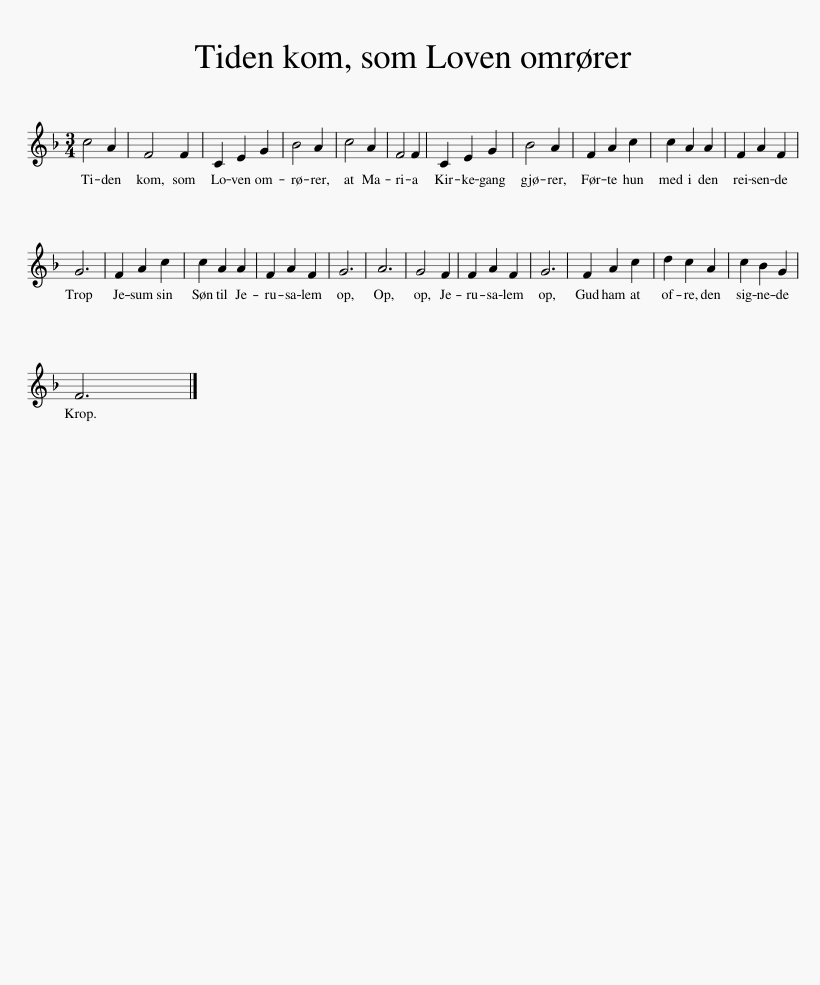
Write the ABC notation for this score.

X:1
L:1/8
M:3/4
I:linebreak $
K:F
V:1 treble
V:1
 c4 A2 | F4 F2 | C2 E2 G2 | B4 A2 | c4 A2 | %5
 F4 F2 | C2 E2 G2 | B4 A2 | F2 A2 c2 | c2 A2 A2 | %10
 F2 A2 F2 |$ G6 | F2 A2 c2 | c2 A2 A2 | F2 A2 F2 | %15
 G6 | A6 | G4 F2 | F2 A2 F2 | G6 | %20
 F2 A2 c2 | d2 c2 A2 | c2 B2 G2 |$ F6 |] %24
